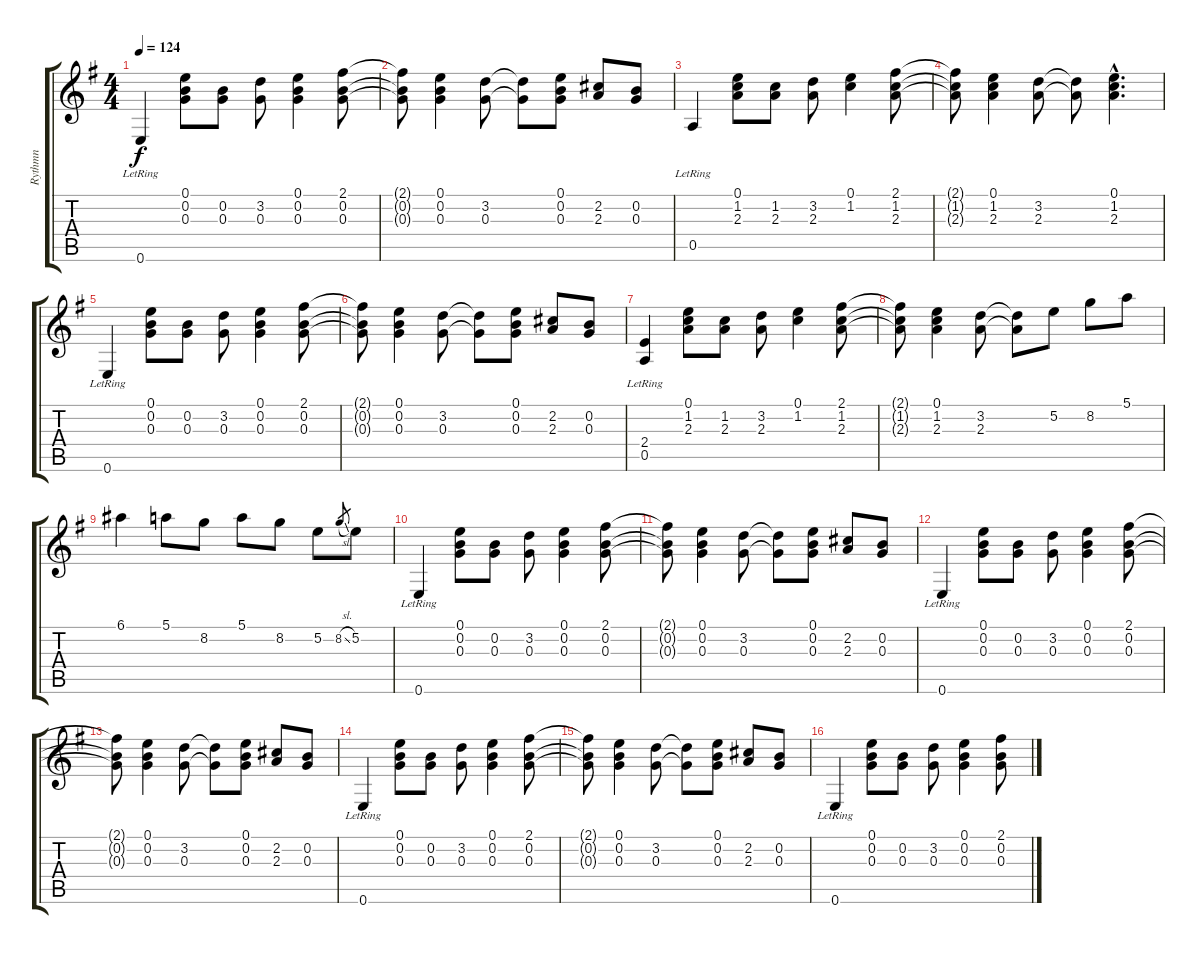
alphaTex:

\track ("Rythmn" "Rythmn") {instrument electricguitarclean}
\staff {score tabs}
\tuning (E4 B3 G3 D3 A2 E2) {hide}
\ts (4 4)
\tempo 124
\clef g2
\ks g
0.6{lr}.4{dy f} (0.1 0.2 0.3).8 (0.2 0.3).8 (3.2 0.3).8 (0.1 0.2 0.3).4 (2.1 0.2 0.3).8 |
(2.1{t} 0.2{t} 0.3{t}).8 (0.1 0.2 0.3).4 (3.2 0.3).8 (3.2{t} 0.3{t}).8 (0.1 0.2 0.3).8 (2.2 2.3).8 (0.2 0.3).8 |
0.5{lr}.4 (0.1 1.2 2.3).8 (1.2 2.3).8 (3.2 2.3).8 (0.1 1.2).4 (2.1 1.2 2.3).8 |
(2.1{t} 1.2{t} 2.3{t}).8 (0.1 1.2 2.3).4 (3.2 2.3).8 (3.2{t} 2.3{t}).8 (0.1{hac} 1.2{hac} 2.3{hac}).4{d} |
0.6{lr}.4 (0.1 0.2 0.3).8 (0.2 0.3).8 (3.2 0.3).8 (0.1 0.2 0.3).4 (2.1 0.2 0.3).8 |
(2.1{t} 0.2{t} 0.3{t}).8 (0.1 0.2 0.3).4 (3.2 0.3).8 (3.2{t} 0.3{t}).8 (0.1 0.2 0.3).8 (2.2 2.3).8 (0.2 0.3).8 |
(2.4{lr} 0.5{lr}).4 (0.1 1.2 2.3).8 (1.2 2.3).8 (3.2 2.3).8 (0.1 1.2).4 (2.1 1.2 2.3).8 |
(2.1{t} 1.2{t} 2.3{t}).8 (0.1 1.2 2.3).4 (3.2 2.3).8 (3.2{t} 2.3{t}).8 5.2.8 8.2.8 5.1.8 |
6.1.4 5.1.8 8.2.8 5.1.8 8.2.8 5.2.8 8.2{sl}.8{gr} 5.2.8 |
0.6{lr}.4 (0.1 0.2 0.3).8 (0.2 0.3).8 (3.2 0.3).8 (0.1 0.2 0.3).4 (2.1 0.2 0.3).8 |
(2.1{t} 0.2{t} 0.3{t}).8 (0.1 0.2 0.3).4 (3.2 0.3).8 (3.2{t} 0.3{t}).8 (0.1 0.2 0.3).8 (2.2 2.3).8 (0.2 0.3).8 |
0.6{lr}.4 (0.1 0.2 0.3).8 (0.2 0.3).8 (3.2 0.3).8 (0.1 0.2 0.3).4 (2.1 0.2 0.3).8 |
(2.1{t} 0.2{t} 0.3{t}).8 (0.1 0.2 0.3).4 (3.2 0.3).8 (3.2{t} 0.3{t}).8 (0.1 0.2 0.3).8 (2.2 2.3).8 (0.2 0.3).8 |
0.6{lr}.4 (0.1 0.2 0.3).8 (0.2 0.3).8 (3.2 0.3).8 (0.1 0.2 0.3).4 (2.1 0.2 0.3).8 |
(2.1{t} 0.2{t} 0.3{t}).8 (0.1 0.2 0.3).4 (3.2 0.3).8 (3.2{t} 0.3{t}).8 (0.1 0.2 0.3).8 (2.2 2.3).8 (0.2 0.3).8 |
0.6{lr}.4 (0.1 0.2 0.3).8 (0.2 0.3).8 (3.2 0.3).8 (0.1 0.2 0.3).4 (2.1 0.2 0.3).8
